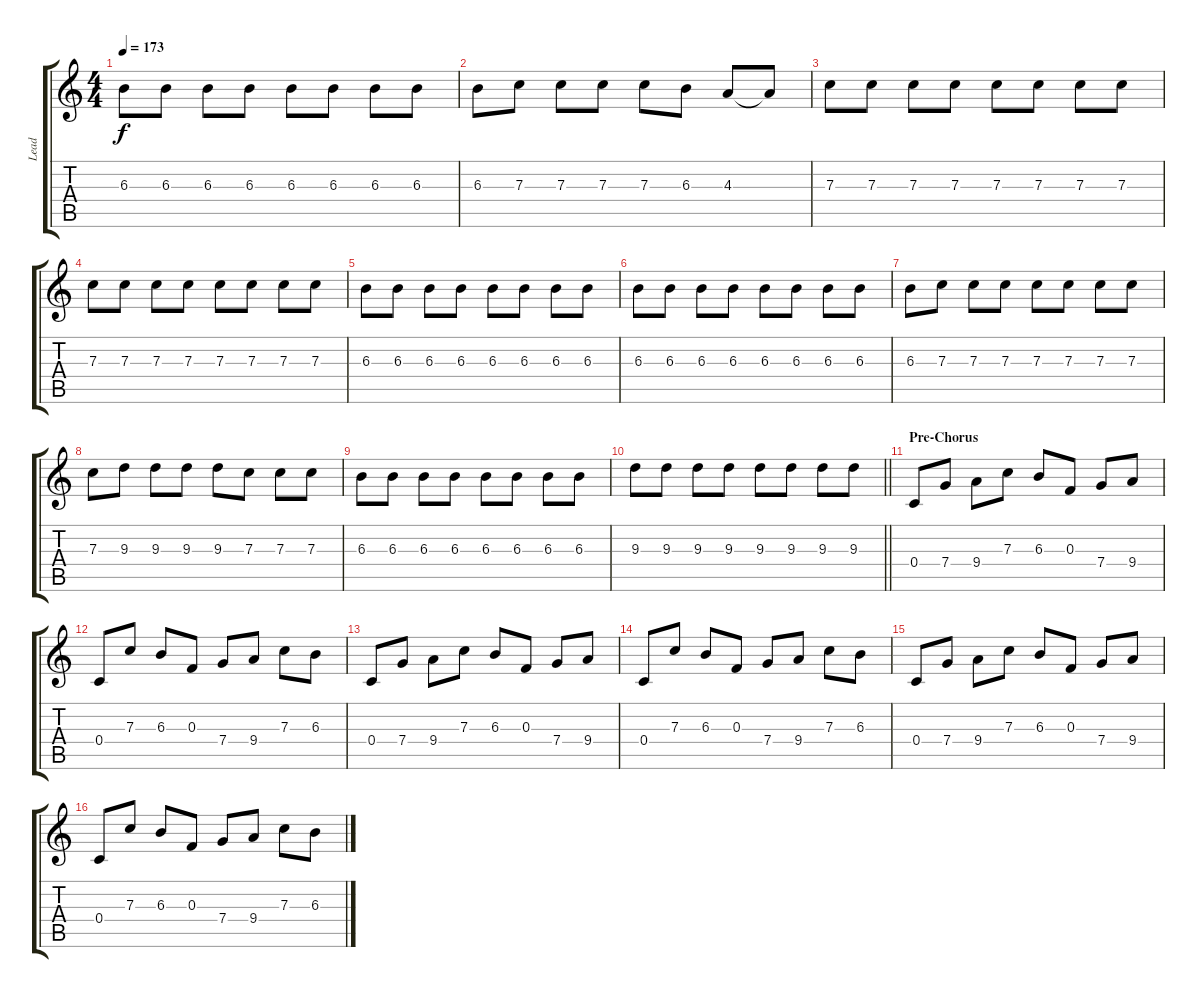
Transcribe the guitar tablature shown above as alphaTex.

\track ("Lead" "Lead") {instrument distortionguitar}
\staff {score tabs}
\tuning (D4 A3 F3 C3 G2 C2) {hide}
\ts (4 4)
\tempo 173
\clef g2
\ks c
6.3.8{dy f} 6.3.8 6.3.8 6.3.8 6.3.8 6.3.8 6.3.8 6.3.8 |
6.3.8 7.3.8 7.3.8 7.3.8 7.3.8 6.3.8 4.3.8 4.3{t}.8 |
7.3.8 7.3.8 7.3.8 7.3.8 7.3.8 7.3.8 7.3.8 7.3.8 |
7.3.8 7.3.8 7.3.8 7.3.8 7.3.8 7.3.8 7.3.8 7.3.8 |
6.3.8 6.3.8 6.3.8 6.3.8 6.3.8 6.3.8 6.3.8 6.3.8 |
6.3.8 6.3.8 6.3.8 6.3.8 6.3.8 6.3.8 6.3.8 6.3.8 |
6.3.8 7.3.8 7.3.8 7.3.8 7.3.8 7.3.8 7.3.8 7.3.8 |
7.3.8 9.3.8 9.3.8 9.3.8 9.3.8 7.3.8 7.3.8 7.3.8 |
6.3.8 6.3.8 6.3.8 6.3.8 6.3.8 6.3.8 6.3.8 6.3.8 |
\barLineRight lightlight
9.3.8 9.3.8 9.3.8 9.3.8 9.3.8 9.3.8 9.3.8 9.3.8 |
\section ("" "Pre-Chorus")
0.4.8 7.4.8 9.4.8 7.3.8 6.3.8 0.3.8 7.4.8 9.4.8 |
0.4.8 7.3.8 6.3.8 0.3.8 7.4.8 9.4.8 7.3.8 6.3.8 |
0.4.8 7.4.8 9.4.8 7.3.8 6.3.8 0.3.8 7.4.8 9.4.8 |
0.4.8 7.3.8 6.3.8 0.3.8 7.4.8 9.4.8 7.3.8 6.3.8 |
0.4.8 7.4.8 9.4.8 7.3.8 6.3.8 0.3.8 7.4.8 9.4.8 |
0.4.8 7.3.8 6.3.8 0.3.8 7.4.8 9.4.8 7.3.8 6.3.8
